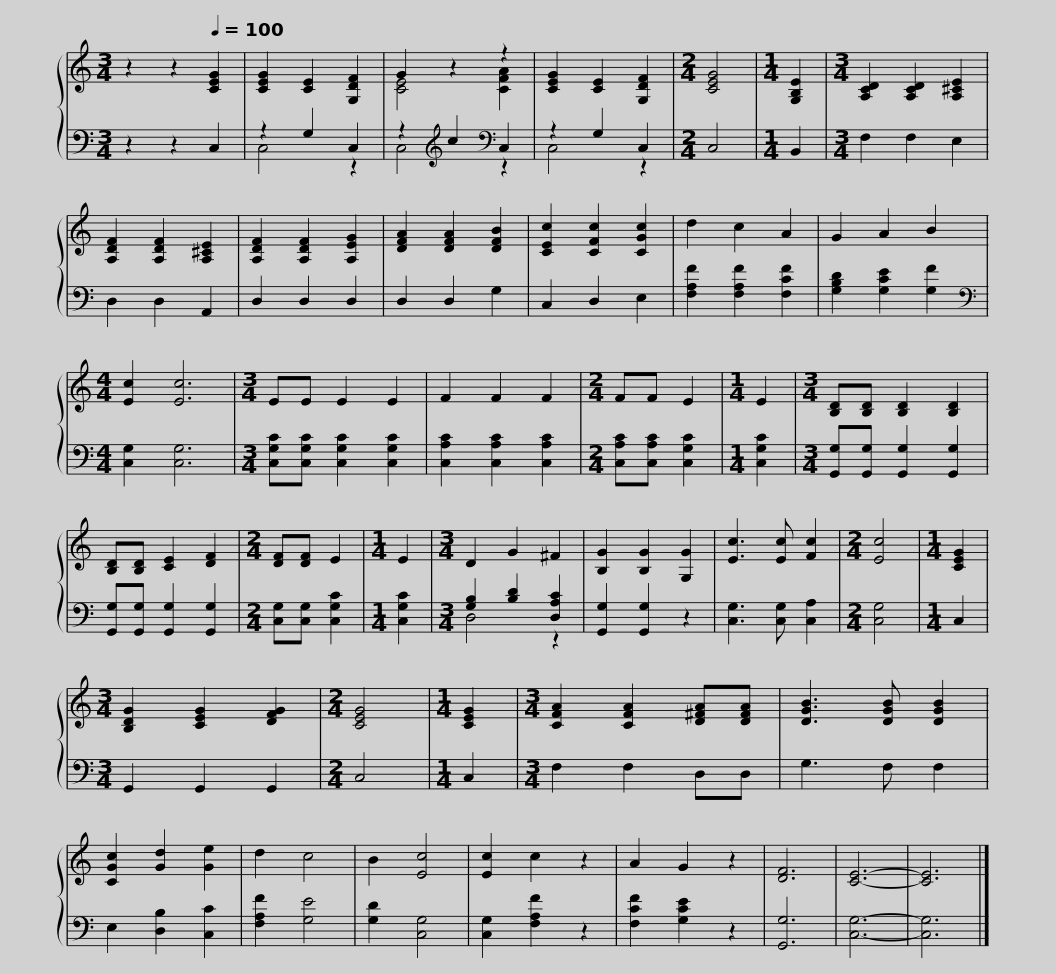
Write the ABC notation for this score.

X:1
%%score { ( 1 4 ) | ( 2 3 ) }
L:1/8
M:3/4
I:linebreak $
K:C
V:1 treble
V:4 treble
V:2 bass
V:3 bass
V:1
 z2 z2[Q:1/4=100] [CEG]2 | [CEG]2 [CE]2 [G,DF]2 | G2 z2 z2 | [CEG]2 [CE]2 [G,DF]2 |[M:2/4] [CEG]4 | %5
[M:1/4] [G,B,E]2 |[M:3/4] [A,CD]2 [A,CD]2 [A,^CE]2 | [A,DF]2 [A,DF]2 [A,^CE]2 | [A,DF]2 [A,DF]2 [A,EG]2 | [DFA]2 [DFA]2 [DFB]2 |$ %10
 [CEc]2 [CFc]2 [CGc]2 | d2 c2 A2 | G2 A2 B2 |[M:4/4] [Ec]2 [Ec]6 |[M:3/4] EE E2 E2 | %15
 F2 F2 F2 |[M:2/4] FF E2 |[M:1/4] E2 |[M:3/4] [B,D][B,D] [B,D]2 [B,D]2 |$ [B,D][B,D] [CE]2 [DF]2 | %20
[M:2/4] [DF][DF] E2 |[M:1/4] E2 |[M:3/4] D2 G2 ^F2 | [B,G]2 [B,G]2 [G,G]2 | [Ec]3 [Ec] [Fc]2 | %25
[M:2/4] [Ec]4 |[M:1/4] [CEG]2 |[M:3/4] [B,DG]2 [CEG]2 [DFG]2 |[M:2/4] [CEG]4 |[M:1/4] [CEG]2 |$ %30
[M:3/4] [CFA]2 [CFA]2 [D^FA][DFA] | [DGB]3 [DGB] [DGB]2 | [CGc]2 [Gd]2 [Ge]2 | d2 c4 | B2 [Ec]4 | %35
 [Ec]2 c2 z2 | A2 G2 z2 | [DF]6 | [CE]6- | [CE]6 |] %40
V:2
 z2 z2 C,2 | z2 G,2 C,2 | z2[K:treble] c2[K:bass] C,2 | z2 G,2 C,2 |[M:2/4] C,4 | %5
[M:1/4] B,,2 |[M:3/4] F,2 F,2 E,2 | D,2 D,2 A,,2 | D,2 D,2 D,2 | D,2 D,2 G,2 |$ %10
 C,2 D,2 E,2 | [F,A,F]2 [F,A,F]2 [F,CF]2 | [G,B,D]2 [G,CE]2 [G,F]2 |[M:4/4][K:bass] [C,G,]2 [C,G,]6 |[M:3/4] [C,G,C][C,G,C] [C,G,C]2 [C,G,C]2 | %15
 [C,A,C]2 [C,A,C]2 [C,A,C]2 |[M:2/4] [C,A,C][C,A,C] [C,G,C]2 |[M:1/4] [C,G,C]2 |[M:3/4] [G,,G,][G,,G,] [G,,G,]2 [G,,G,]2 |$ [G,,G,][G,,G,] [G,,G,]2 [G,,G,]2 | %20
[M:2/4] [C,G,][C,G,] [C,G,C]2 |[M:1/4] [C,G,C]2 |[M:3/4] [G,B,]2 [B,D]2 [D,A,C]2 | [G,,G,]2 [G,,G,]2 z2 | [C,G,]3 [C,G,] [C,A,]2 | %25
[M:2/4] [C,G,]4 |[M:1/4] C,2 |[M:3/4] G,,2 G,,2 G,,2 |[M:2/4] C,4 |[M:1/4] C,2 |$ %30
[M:3/4] F,2 F,2 D,D, | G,3 F, F,2 | E,2 [D,B,]2 [C,C]2 | [F,A,F]2 [G,E]4 | [G,D]2 [C,G,]4 | %35
 [C,G,]2 [F,A,F]2 z2 | [F,CF]2 [G,CE]2 z2 | [G,,G,]6 | [C,G,]6- | [C,G,]6 |] %40
V:3
 x6 | C,4 z2 | C,4[K:treble][K:bass] z2 | C,4 z2 |[M:2/4] x4 | %5
[M:1/4] x2 |[M:3/4] x6 | x6 | x6 | x6 |$ %10
 x6 | x6 | x6 |[M:4/4][K:bass] x8 |[M:3/4] x6 | %15
 x6 |[M:2/4] x4 |[M:1/4] x2 |[M:3/4] x6 |$ x6 | %20
[M:2/4] x4 |[M:1/4] x2 |[M:3/4] D,4 z2 | x6 | x6 | %25
[M:2/4] x4 |[M:1/4] x2 |[M:3/4] x6 |[M:2/4] x4 |[M:1/4] x2 |$ %30
[M:3/4] x6 | x6 | x6 | x6 | x6 | %35
 x6 | x6 | x6 | x6 | x6 |] %40
V:4
 x6 | x6 | [CE]4 [CFA]2 | x6 |[M:2/4] x4 | %5
[M:1/4] x2 |[M:3/4] x6 | x6 | x6 | x6 |$ %10
 x6 | x6 | x6 |[M:4/4] x8 |[M:3/4] x6 | %15
 x6 |[M:2/4] x4 |[M:1/4] x2 |[M:3/4] x6 |$ x6 | %20
[M:2/4] x4 |[M:1/4] x2 |[M:3/4] x6 | x6 | x6 | %25
[M:2/4] x4 |[M:1/4] x2 |[M:3/4] x6 |[M:2/4] x4 |[M:1/4] x2 |$ %30
[M:3/4] x6 | x6 | x6 | x6 | x6 | %35
 x6 | x6 | x6 | x6 | x6 |] %40
